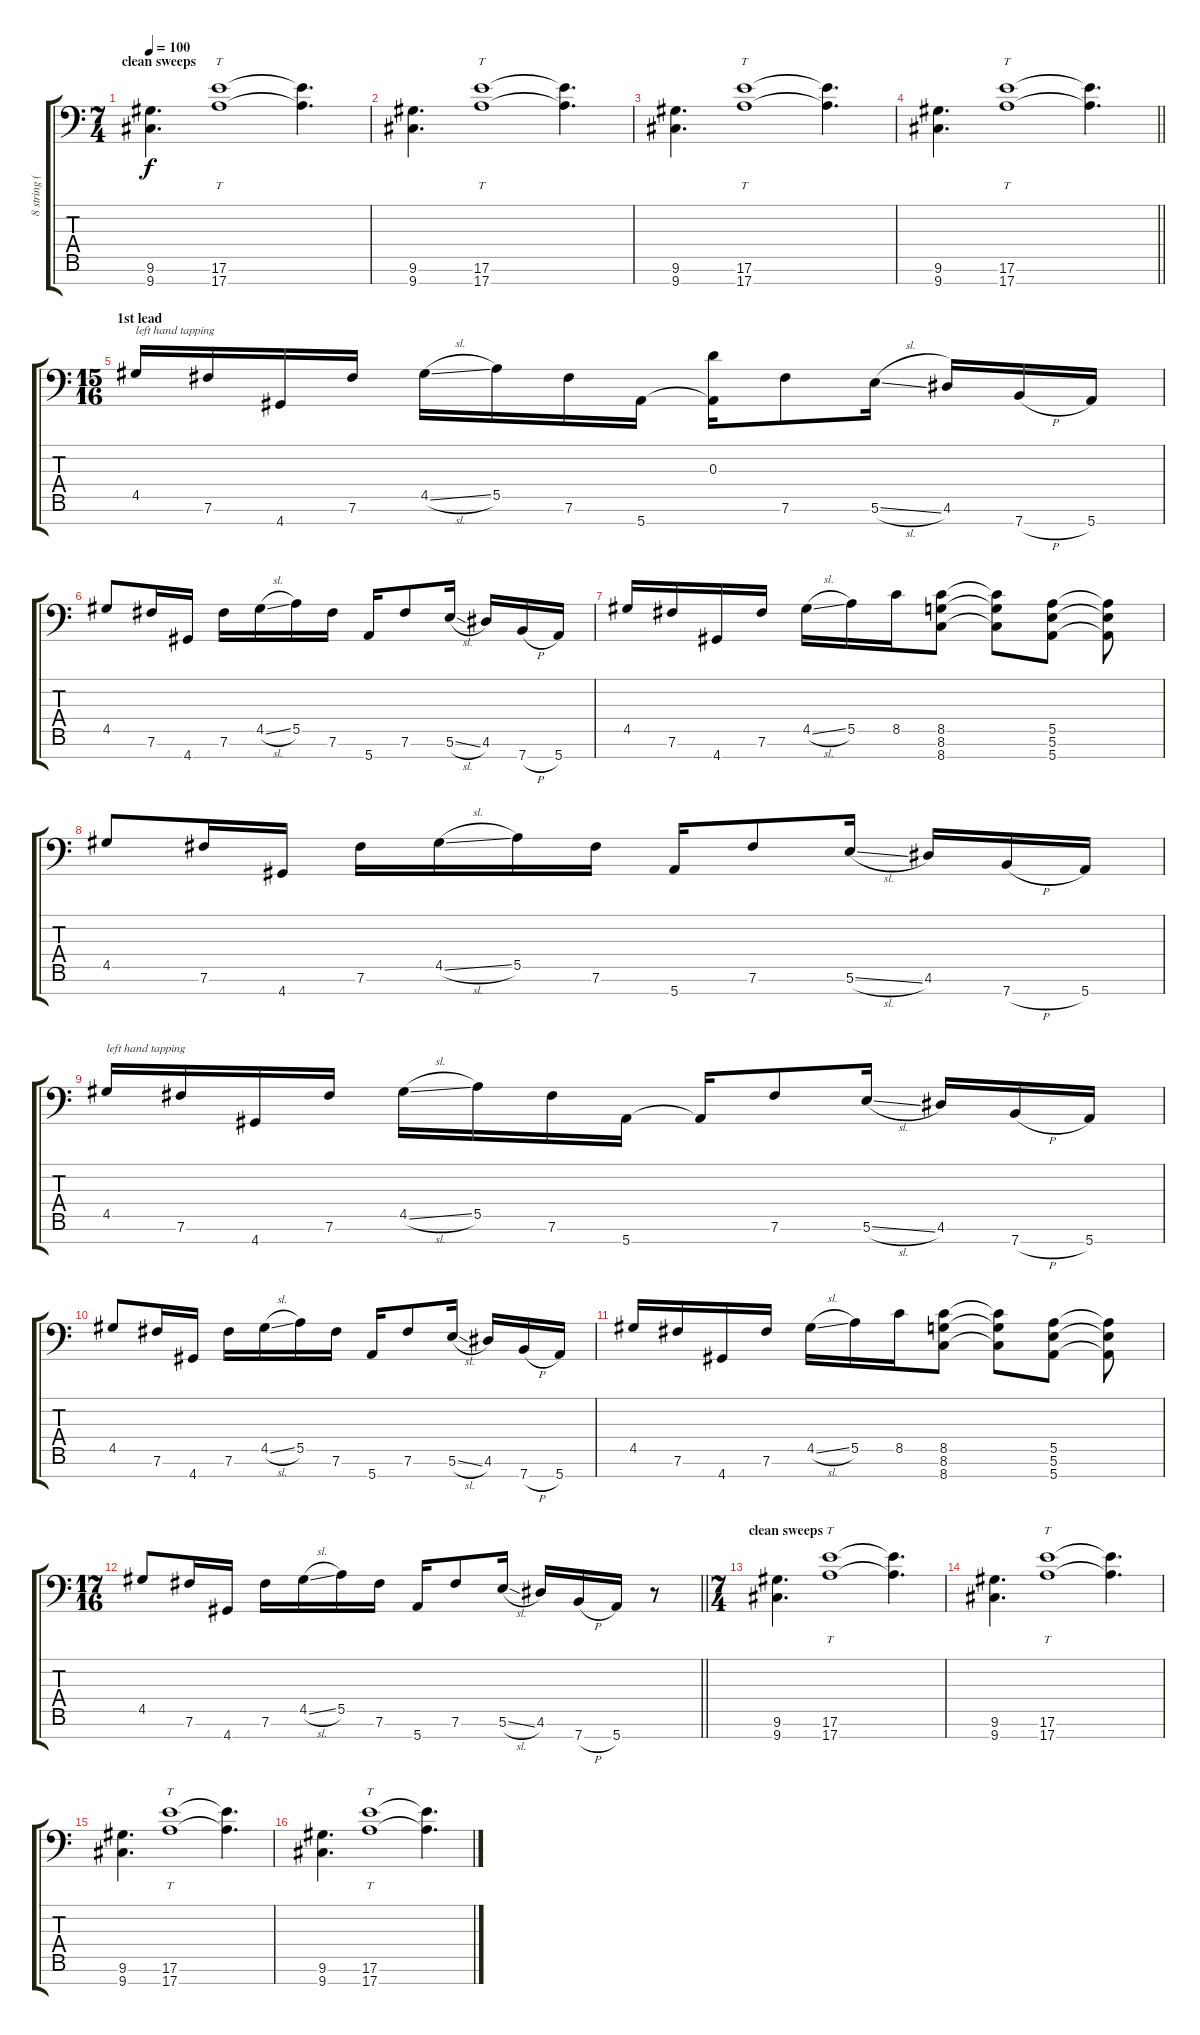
\track ("8 string (low 7)" "8 string (") {instrument acousticguitarsteel}
\staff {score tabs}
\tuning (B3 G3 D3 A2 E2 B1 E1) {hide}
\ts (7 4)
\section ("" "clean sweeps")
\tempo 100
\clef f4
\ks c
(9.6 9.7).4{d dy f} (17.6 17.7).1{tt} (17.6{t} 17.7{t}).4{d} |
(9.6 9.7).4{d} (17.6 17.7).1{tt} (17.6{t} 17.7{t}).4{d} |
(9.6 9.7).4{d} (17.6 17.7).1{tt} (17.6{t} 17.7{t}).4{d} |
\barLineRight lightlight
(9.6 9.7).4{d} (17.6 17.7).1{tt} (17.6{t} 17.7{t}).4{d} |
\ts (15 16)
\section ("" "1st lead")
4.5.16{txt "left hand tapping"} 7.6.16 4.7.16 7.6.16 4.5{sl}.16 5.5.16 7.6.16 5.7.16 (0.3 5.7{t}).16 7.6.8 5.6{sl}.16 4.6.16 7.7{h}.16 5.7.16 |
4.5.8 7.6.16 4.7.16 7.6.16 4.5{sl}.16 5.5.16 7.6.16 5.7.16 7.6.8 5.6{sl}.16 4.6.16 7.7{h}.16 5.7.16 |
4.5.16 7.6.16 4.7.16 7.6.16 4.5{sl}.16 5.5.16 8.5.16 (8.5 8.6 8.7).8 (8.5{t} 8.6{t} 8.7{t}).8 (5.5 5.6 5.7).8 (5.5{t} 5.6{t} 5.7{t}).8 |
4.5.8 7.6.16 4.7.16 7.6.16 4.5{sl}.16 5.5.16 7.6.16 5.7.16 7.6.8 5.6{sl}.16 4.6.16 7.7{h}.16 5.7.16 |
4.5.16{txt "left hand tapping"} 7.6.16 4.7.16 7.6.16 4.5{sl}.16 5.5.16 7.6.16 5.7.16 5.7{t}.16 7.6.8 5.6{sl}.16 4.6.16 7.7{h}.16 5.7.16 |
4.5.8 7.6.16 4.7.16 7.6.16 4.5{sl}.16 5.5.16 7.6.16 5.7.16 7.6.8 5.6{sl}.16 4.6.16 7.7{h}.16 5.7.16 |
4.5.16 7.6.16 4.7.16 7.6.16 4.5{sl}.16 5.5.16 8.5.16 (8.5 8.6 8.7).8 (8.5{t} 8.6{t} 8.7{t}).8 (5.5 5.6 5.7).8 (5.5{t} 5.6{t} 5.7{t}).8 |
\ts (17 16)
\barLineRight lightlight
4.5.8 7.6.16 4.7.16 7.6.16 4.5{sl}.16 5.5.16 7.6.16 5.7.16 7.6.8 5.6{sl}.16 4.6.16 7.7{h}.16 5.7.16 r.8 |
\ts (7 4)
\section ("" "clean sweeps ")
(9.6 9.7).4{d} (17.6 17.7).1{tt} (17.6{t} 17.7{t}).4{d} |
(9.6 9.7).4{d} (17.6 17.7).1{tt} (17.6{t} 17.7{t}).4{d} |
(9.6 9.7).4{d} (17.6 17.7).1{tt} (17.6{t} 17.7{t}).4{d} |
(9.6 9.7).4{d} (17.6 17.7).1{tt} (17.6{t} 17.7{t}).4{d}
